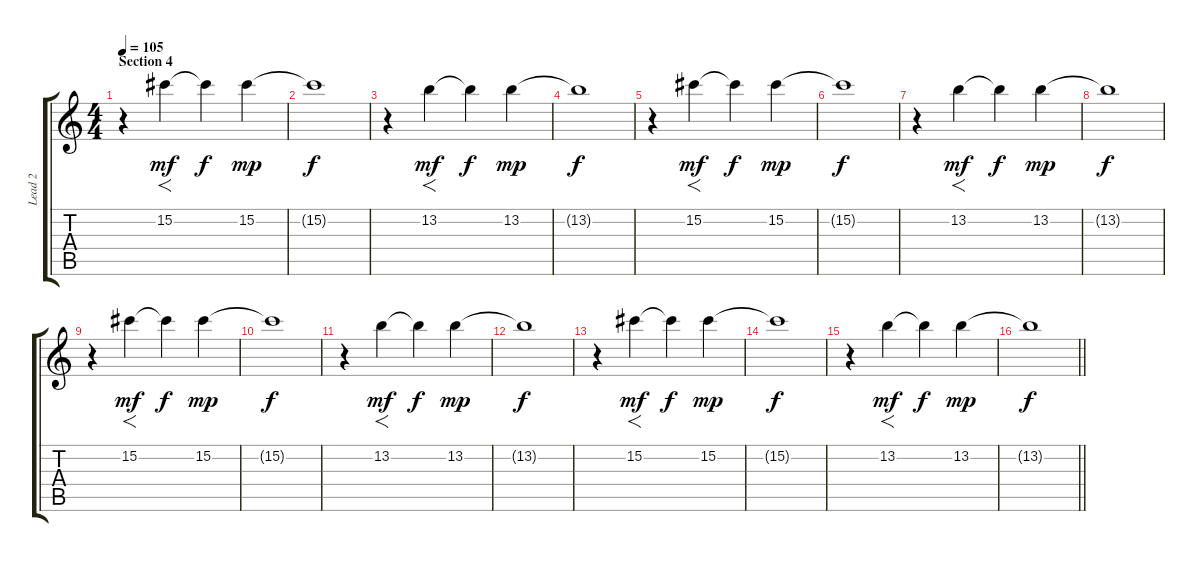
\track ("Lead 2" "Lead 2") {instrument overdrivenguitar}
\staff {score tabs}
\tuning (Eb4 Bb3 Gb3 Db3 Ab2 Db2) {hide}
\ts (4 4)
\section ("" "Section 4")
\tempo 105
\clef g2
\ks c
r.4{dy f} 15.2.4{f dy mf} 15.2{t}.4{dy f} 15.2.4{dy mp} |
15.2{t}.1{dy f} |
r.4 13.2.4{f dy mf} 13.2{t}.4{dy f} 13.2.4{dy mp} |
13.2{t}.1{dy f} |
r.4 15.2.4{f dy mf} 15.2{t}.4{dy f} 15.2.4{dy mp} |
15.2{t}.1{dy f} |
r.4 13.2.4{f dy mf} 13.2{t}.4{dy f} 13.2.4{dy mp} |
13.2{t}.1{dy f} |
r.4 15.2.4{f dy mf} 15.2{t}.4{dy f} 15.2.4{dy mp} |
15.2{t}.1{dy f} |
r.4 13.2.4{f dy mf} 13.2{t}.4{dy f} 13.2.4{dy mp} |
13.2{t}.1{dy f} |
r.4 15.2.4{f dy mf} 15.2{t}.4{dy f} 15.2.4{dy mp} |
15.2{t}.1{dy f} |
r.4 13.2.4{f dy mf} 13.2{t}.4{dy f} 13.2.4{dy mp} |
\barLineRight lightlight
13.2{t}.1{dy f}
